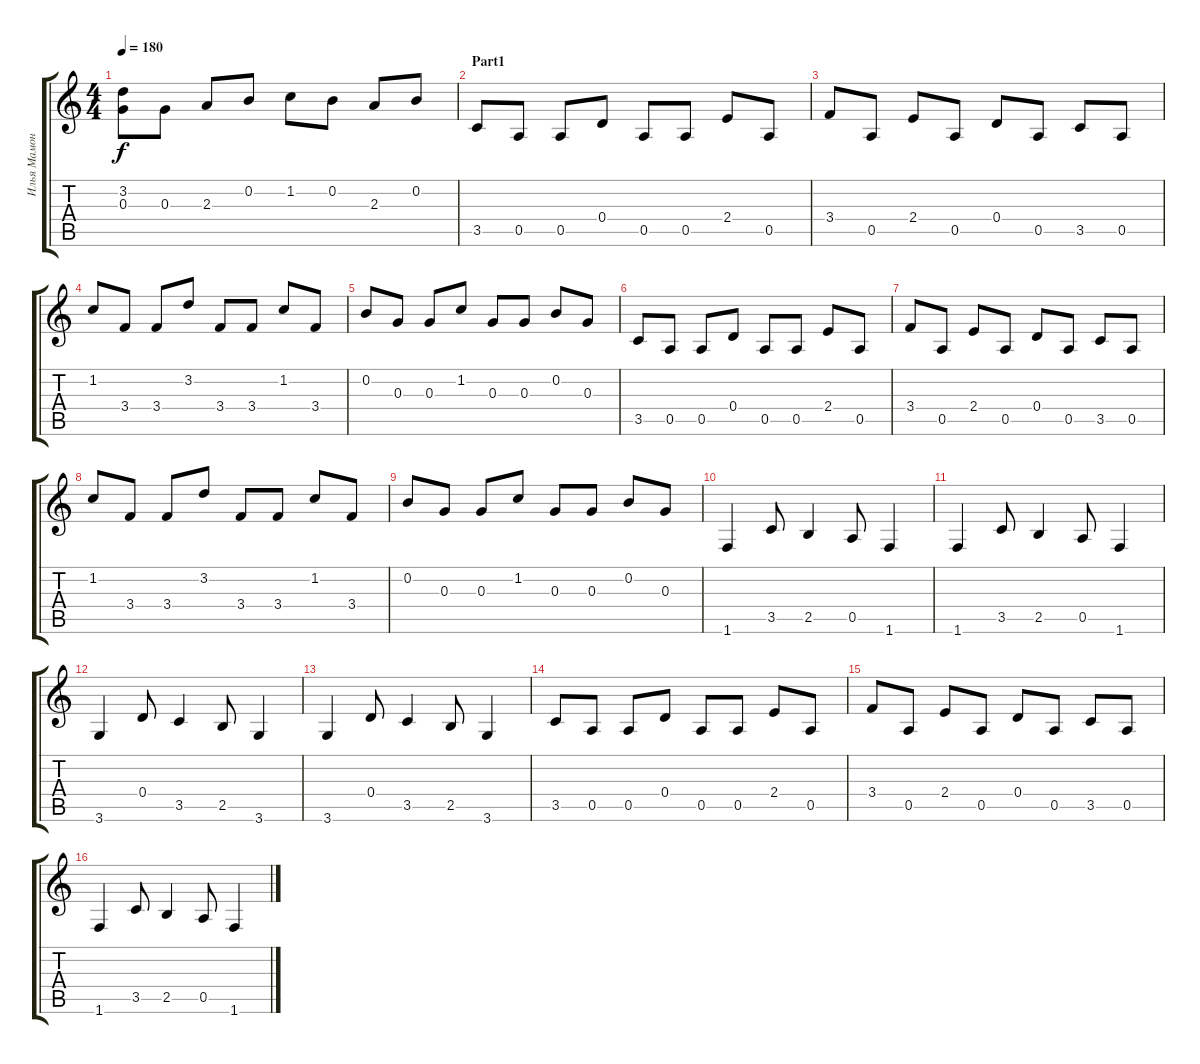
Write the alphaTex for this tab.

\track ("Илья Мамонтов" "Илья Мамон") {instrument distortionguitar}
\staff {score tabs}
\tuning (E4 B3 G3 D3 A2 E2) {hide}
\ts (4 4)
\tempo 180
\clef g2
\ks c
(3.2{t} 0.3{t}).8{dy f} 0.3.8 2.3.8 0.2.8 1.2.8 0.2.8 2.3.8 0.2.8 |
\section ("" "Part1")
3.5.8{balance 4} 0.5.8 0.5.8 0.4.8 0.5.8 0.5.8 2.4.8 0.5.8 |
3.4.8 0.5.8 2.4.8 0.5.8 0.4.8 0.5.8 3.5.8 0.5.8 |
1.2.8 3.4.8 3.4.8 3.2.8 3.4.8 3.4.8 1.2.8 3.4.8 |
0.2.8 0.3.8 0.3.8 1.2.8 0.3.8 0.3.8 0.2.8 0.3.8 |
3.5.8 0.5.8 0.5.8 0.4.8 0.5.8 0.5.8 2.4.8 0.5.8 |
3.4.8 0.5.8 2.4.8 0.5.8 0.4.8 0.5.8 3.5.8 0.5.8 |
1.2.8 3.4.8 3.4.8 3.2.8 3.4.8 3.4.8 1.2.8 3.4.8 |
0.2.8 0.3.8 0.3.8 1.2.8 0.3.8 0.3.8 0.2.8 0.3.8 |
1.6.4 3.5.8 2.5.4 0.5.8 1.6.4 |
1.6.4 3.5.8 2.5.4 0.5.8 1.6.4 |
3.6.4 0.4.8 3.5.4 2.5.8 3.6.4 |
3.6.4 0.4.8 3.5.4 2.5.8 3.6.4 |
3.5.8 0.5.8 0.5.8 0.4.8 0.5.8 0.5.8 2.4.8 0.5.8 |
3.4.8 0.5.8 2.4.8 0.5.8 0.4.8 0.5.8 3.5.8 0.5.8 |
1.6.4 3.5.8 2.5.4 0.5.8 1.6.4
